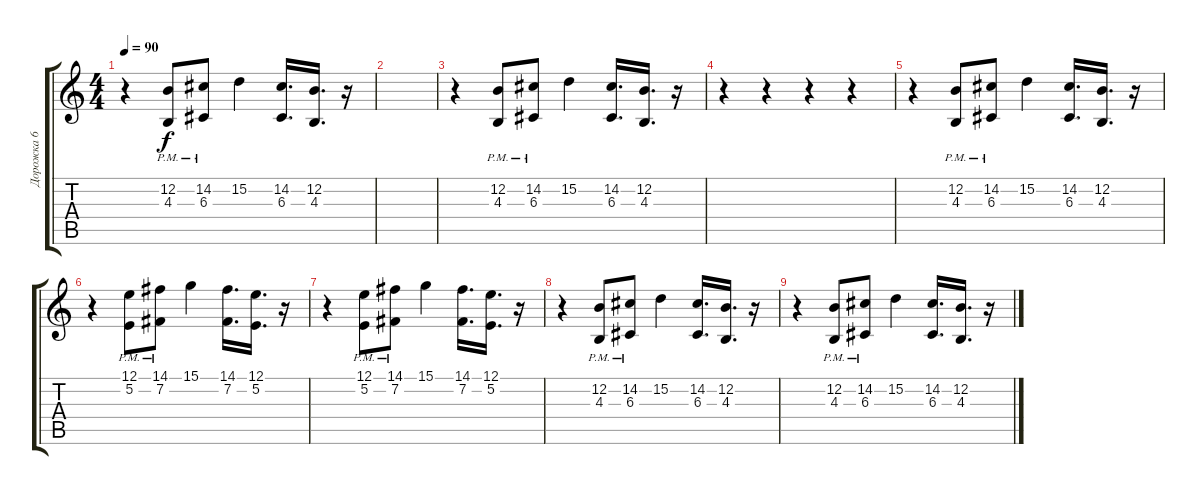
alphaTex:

\track ("Дорожка 6" "Дорожка 6") {instrument accordion}
\staff {score tabs}
\tuning (E4 B3 G3 D3 A2 E2) {hide}
\ts (4 4)
\tempo 90
\clef g2
\ks c
r.4{dy f} (12.2{pm} 4.3{pm}).8 (14.2{pm} 6.3{pm}).8 15.2.4 (14.2 6.3).16{d} (12.2 4.3).16{d} r.16 |
|
r.4 (12.2{pm} 4.3{pm}).8 (14.2{pm} 6.3{pm}).8 15.2.4 (14.2 6.3).16{d} (12.2 4.3).16{d} r.16 |
r.4 r.4 r.4 r.4 |
r.4 (12.2{pm} 4.3{pm}).8 (14.2{pm} 6.3{pm}).8 15.2.4 (14.2 6.3).16{d} (12.2 4.3).16{d} r.16 |
r.4 (12.1{pm} 5.2{pm}).8 (14.1{pm} 7.2{pm}).8 15.1.4 (14.1 7.2).16{d} (12.1 5.2).16{d} r.16 |
r.4 (12.1{pm} 5.2{pm}).8 (14.1{pm} 7.2{pm}).8 15.1.4 (14.1 7.2).16{d} (12.1 5.2).16{d} r.16 |
r.4 (12.2{pm} 4.3{pm}).8 (14.2{pm} 6.3{pm}).8 15.2.4 (14.2 6.3).16{d} (12.2 4.3).16{d} r.16 |
r.4 (12.2{pm} 4.3{pm}).8 (14.2{pm} 6.3{pm}).8 15.2.4 (14.2 6.3).16{d} (12.2 4.3).16{d} r.16
